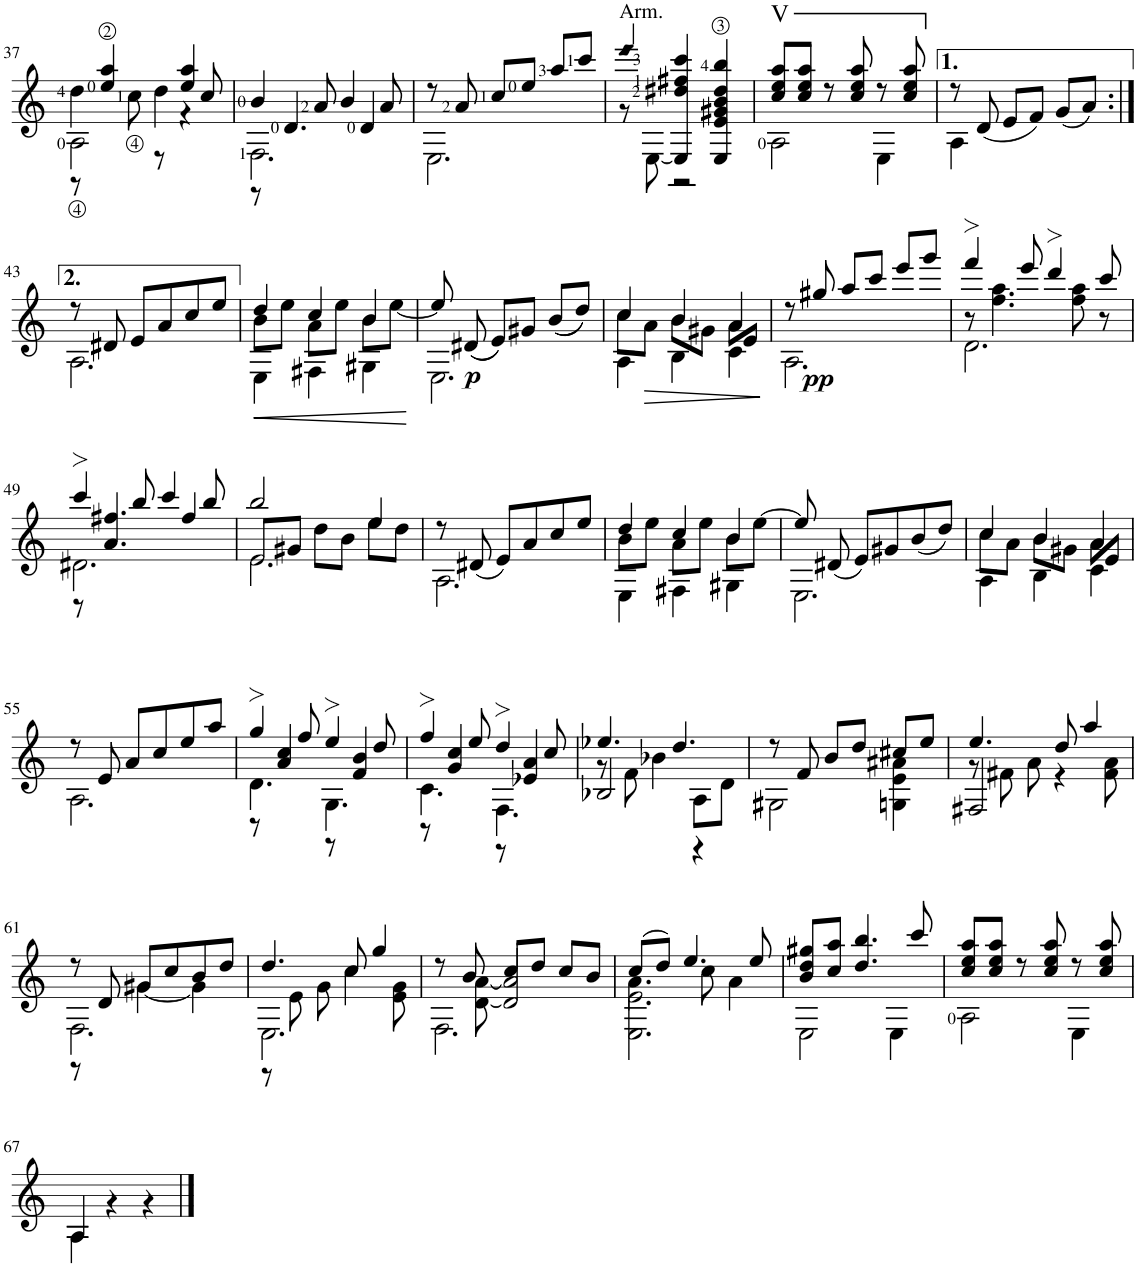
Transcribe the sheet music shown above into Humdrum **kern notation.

**kern	**dynam
*part1	*part1
*staff1	*staff1
*I"Guitar	*
*I'Guit.	*
!!LO:PB:g=z
*clefG2	*
*Trd7c12	*
*k[]	*
*M3/4	*
=37	=37
*^	*
*	*^	*
4dd\	2A\	8r	.
.	.	4ee/ 4aa/	.
8cc\	.	.	.
4dd\	.	8r	.
.	4r	4ee/ 4aa/	.
8cc/	.	.	.
=38	=38	=38	=38
4b/	2.F\	8r	.
.	.	4.d/	.
8a/	.	.	.
4b/	.	.	.
.	.	4d/	.
8a/	.	.	.
*	*v	*v	*
=39	=39	=39
8r	2.E\	.
8a/	.	.
8cc/L	.	.
8ee/J	.	.
8aa/L	.	.
8ccc/J	.	.
=40	=40	=40
!LO:TX:a:t=Arm.	!	!
!LO:N:head=diamond	!	!
4eee/	8r	.
.	[8E\	.
4E/] 4dd#X/ 4ff#X/ 4ccc/	2r	.
4E/ 4e/ 4g#X/ 4b/ 4dd#/ 4bb/	.	.
=41	=41	=41
!LO:TX:a:t=V	!	!
8cc/ 8ee/ 8aa/L	2A\	.
8cc/ 8ee/ 8aa/J	.	.
8r	.	.
8cc/ 8ee/ 8aa/	.	.
8r	4E\	.
8cc/ 8ee/ 8aa/	.	.
=42	=42	=42
8r	4A\	.
(<8d/	.	.
8e/L	2ryy	.
8f/J)	.	.
(<8g/L	.	.
8a/J)	.	.
!!LO:LB:g=z	!!
=43:|!	=43:|!	=43:|!
8r	2.A\	.
8d#X/	.	.
8e/L	.	.
8a/	.	.
8cc/	.	.
8ee/J	.	.
*v	*v	*
=44	=44
!	!LO:HP:b
*^	*
*	*^	*
4dd/	4E\	8b\L	<
.	.	8ee\J	.
4cc/	4F#X\	8a\L	.
.	.	8ee\J	.
4b/	4G#X\	8b\L	.
.	.	[8ee\J	.
*	*v	*v	*
=45	=45	=45
8ee/]	2.E\	.
!	!	!LO:DY:b
(<(<8d#X/	.	p
8e/L))	.	.
8g#X/J	.	.
(<(<8b/L	.	.
8dd/J))	.	.
=46	=46	=46
*	*^	*
4cc/	4A\	8cc\L	.
.	.	8a\J	.
4b/	4B\	8b\L	.
.	.	8g#X\J	.
4a/	4c\	8a\L	.
.	.	8e/J	.
*v	*v	*v	*
.	[
=47	=47
*^	*
8r	2.A\	.
!	!	!LO:DY:b
8gg#X/	.	pp
8aa/L	.	.
8ccc/J	.	.
8eee/L	.	.
8ggg/J	.	.
=48	=48	=48
*	*^	*
4fff>/	8r	2.d\	.
.	4.ff\ 4.aa\	.	.
8eee/	.	.	.
4ddd>/	.	.	.
.	8ff\ 8aa\	.	.
8ccc/	8r	.	.
!!LO:LB:g=z	!!	!!
=49	=49	=49	=49
4ccc>/	2.d#X\	8r	.
.	.	4.a/ 4.ff#X/	.
8bb/	.	.	.
4ccc/	.	.	.
.	.	4ff#/	.
8bb/	.	.	.
=50	=50	=50	=50
2bb/	2.e\	8e/L	.
.	.	8g#X/J	.
.	.	8dd\L	.
.	.	8b\J	.
4ee/	.	8ee\L	.
.	.	8dd\J	.
*	*v	*v	*
=51	=51	=51
8r	2.A\	.
(<8d#X/	.	.
8e/L)	.	.
8a/	.	.
8cc/	.	.
8ee/J	.	.
=52	=52	=52
*	*^	*
4dd/	4E\	8b\L	.
.	.	8ee\J	.
4cc/	4F#X\	8a\L	.
.	.	8ee\J	.
4b/	4G#X\	8b\L	.
.	.	[>8ee\J	.
*	*v	*v	*
=53	=53	=53
8ee/]	2.E\	.
(<8d#X/	.	.
8e/L)	.	.
8g#X/	.	.
(<8b/	.	.
8dd/J)	.	.
=54	=54	=54
*	*^	*
4cc/	4A\	8cc\L	.
.	.	8a\J	.
4b/	4B\	8b\L	.
.	.	8g#X\J	.
4a/	4c\	8a\L	.
.	.	8e/J	.
*	*v	*v	*
!!LO:LB:g=z
=55	=55	=55
8r	2.A\	.
8e/	.	.
8a/L	.	.
8cc/	.	.
8ee/	.	.
8aa/J	.	.
=56	=56	=56
*	*^	*
4gg>/	4.d\	8r	.
.	.	4a/ 4cc/	.
8ff/	.	.	.
4ee>/	4.G\	8r	.
.	.	4f/ 4b/	.
8dd/	.	.	.
=57	=57	=57	=57
4ff>/	4.c\	8r	.
.	.	4g/ 4cc/	.
8ee/	.	.	.
4dd>/	4.F\	8r	.
.	.	4e-X/ 4a/	.
8cc/	.	.	.
=58	=58	=58	=58
4.ee-X/	8r	2B-X/	.
.	8f\	.	.
.	4b-X\	.	.
4.dd/	.	.	.
.	8A\L	4r	.
.	8d\J	.	.
*	*v	*v	*
=59	=59	=59
8r	2G#X\	.
8f/	.	.
8b/L	.	.
8dd/J	.	.
8cc#X/L	4Gn\ 4e\ 4a#X\	.
8ee/J	.	.
=60	=60	=60
*	*^	*
4.ee/	8r	2F#X/	.
.	8f#X\	.	.
.	8a\	.	.
8dd/	4r	.	.
4aa/	.	4ryy	.
.	8f#\ 8a\	.	.
!!LO:LB:g=z	!!	!!
=61	=61	=61	=61
8r	2.F\	8r	.
8d/	.	8ryy	.
8g#X/L	.	[4g#\	.
8cc/	.	.	.
8b/	.	4g#\]	.
8dd/J	.	.	.
=62	=62	=62	=62
4.dd/	2.E\	8r	.
.	.	8e\	.
.	.	8g\	.
8cc/	.	4cc\	.
4gg/	.	.	.
.	.	8e\ 8g\	.
=63	=63	=63	=63
8r	2.F\	8ryy	.
8b/	.	[8d\ [8a\	.
8cc/L	.	2d/] 2a/]	.
8dd/J	.	.	.
8cc/L	.	.	.
8b/J	.	.	.
=64	=64	=64	=64
(8cc/L	2.E\ 2.e\	4.a\	.
8dd/J)	.	.	.
4.ee/	.	.	.
.	.	8cc\	.
.	.	4a\	.
8ee/	.	.	.
*	*v	*v	*
=65	=65	=65
8b/ 8dd/ 8gg#X/L	2E\	.
8cc/ 8aa/J	.	.
4.dd/ 4.bb/	.	.
.	4E\	.
8ccc/	.	.
=66	=66	=66
8cc/ 8ee/ 8aa/L	2A\	.
8cc/ 8ee/ 8aa/J	.	.
8r	.	.
8cc/ 8ee/ 8aa/	.	.
8r	4E\	.
8cc/ 8ee/ 8aa/	.	.
!!LO:LB:g=z	!!
=67	=67	=67
4A/	4A\	.
2ryy	4r	.
.	4r	.
*v	*v	*
==	==
*-	*-
